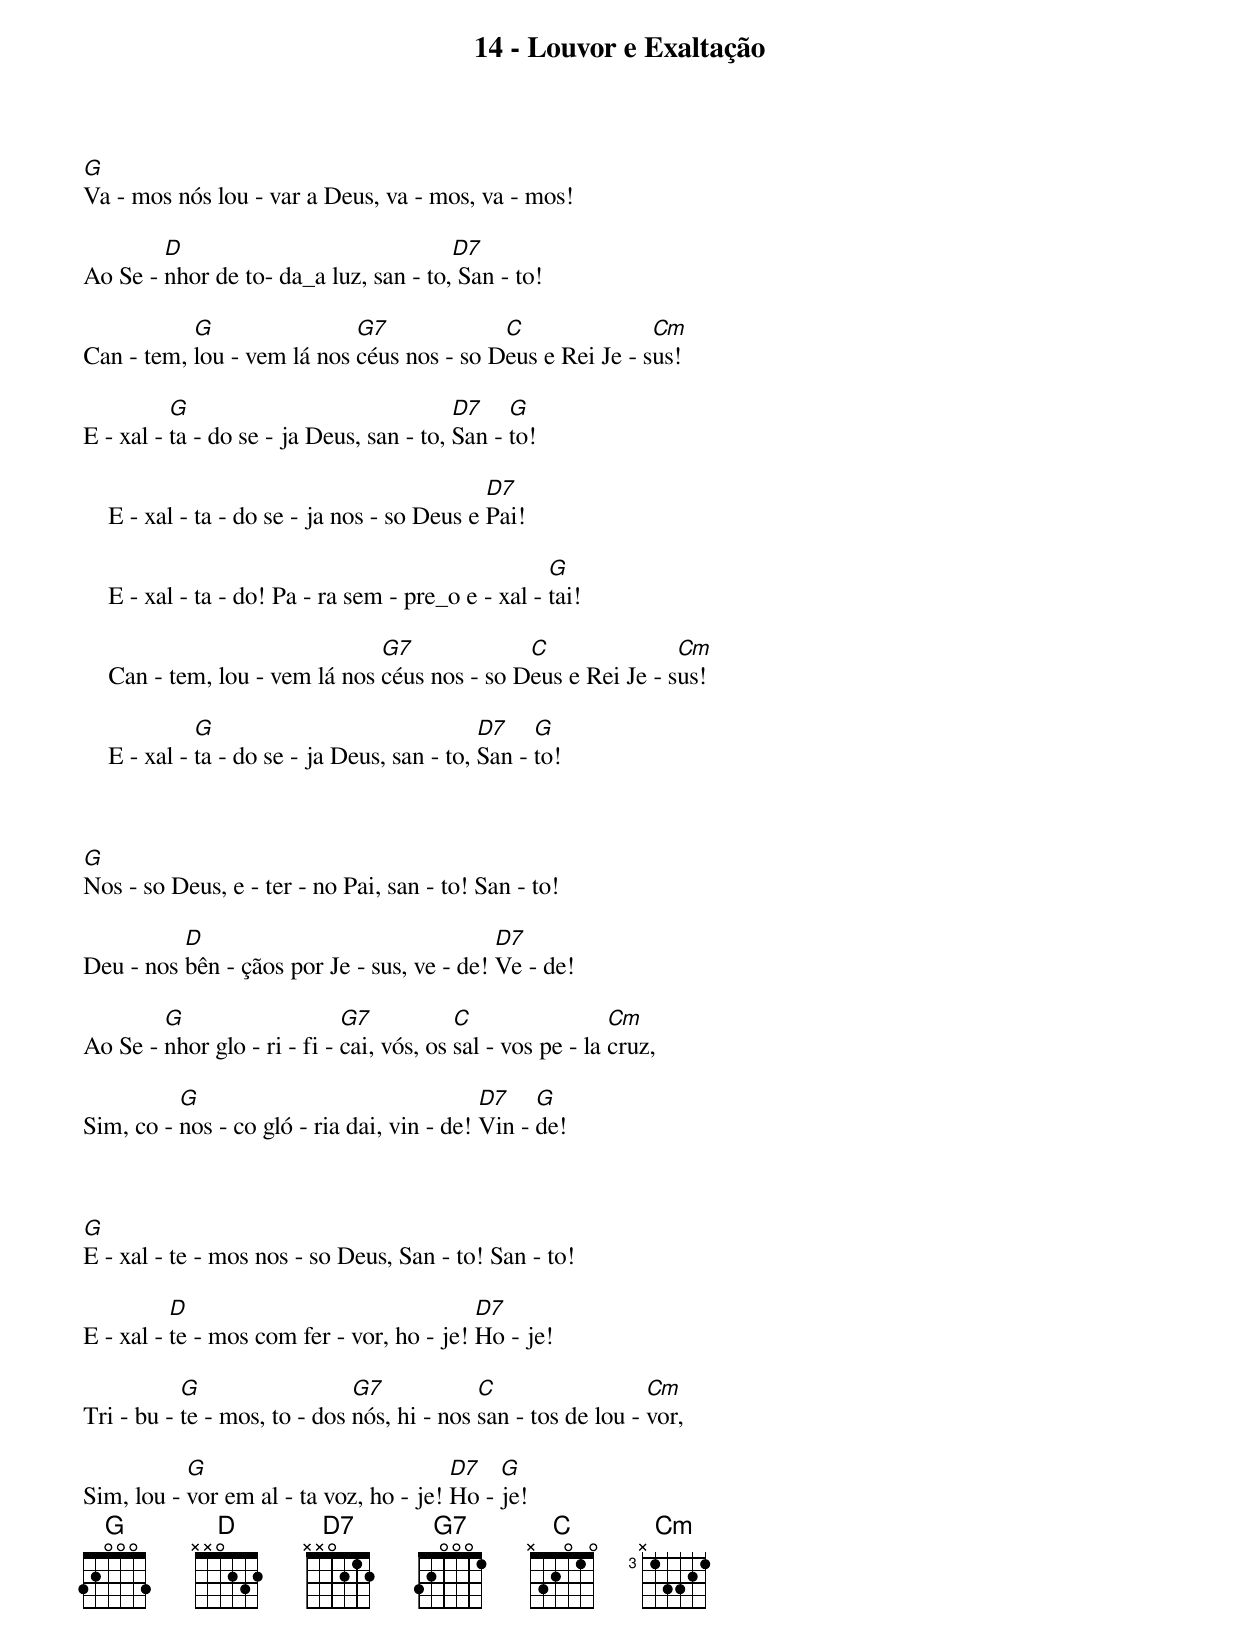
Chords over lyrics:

14 - Louvor e Exaltação

G
Va - mos nós lou - var a Deus, va - mos, va - mos!

        D                              D7
Ao Se - nhor de to- da_a luz, san - to, San - to!

           G                G7             C               Cm
Can - tem, lou - vem lá nos céus nos - so Deus e Rei Je - sus!

          G                               D7    G
E - xal - ta - do se - ja Deus, san - to, San - to!

                                              D7
    E - xal - ta - do se - ja nos - so Deus e Pai!

                                                     G
    E - xal - ta - do! Pa - ra sem - pre_o e - xal - tai!

                                G7             C               Cm
    Can - tem, lou - vem lá nos céus nos - so Deus e Rei Je - sus!

              G                               D7    G
    E - xal - ta - do se - ja Deus, san - to, San - to!



G
Nos - so Deus, e - ter - no Pai, san - to! San - to!

          D                                 D7
Deu - nos bên - çãos por Je - sus, ve - de! Ve - de!

        G                    G7           C                 Cm
Ao Se - nhor glo - ri - fi - cai, vós, os sal - vos pe - la cruz,

          G                                 D7    G
Sim, co - nos - co gló - ria dai, vin - de! Vin - de!



G
E - xal - te - mos nos - so Deus, San - to! San - to!

          D                                D7
E - xal - te - mos com fer - vor, ho - je! Ho - je!

           G                  G7            C                  Cm
Tri - bu - te - mos, to - dos nós, hi - nos san - tos de lou - vor,

           G                            D7   G
Sim, lou - vor em al - ta voz, ho - je! Ho - je!
